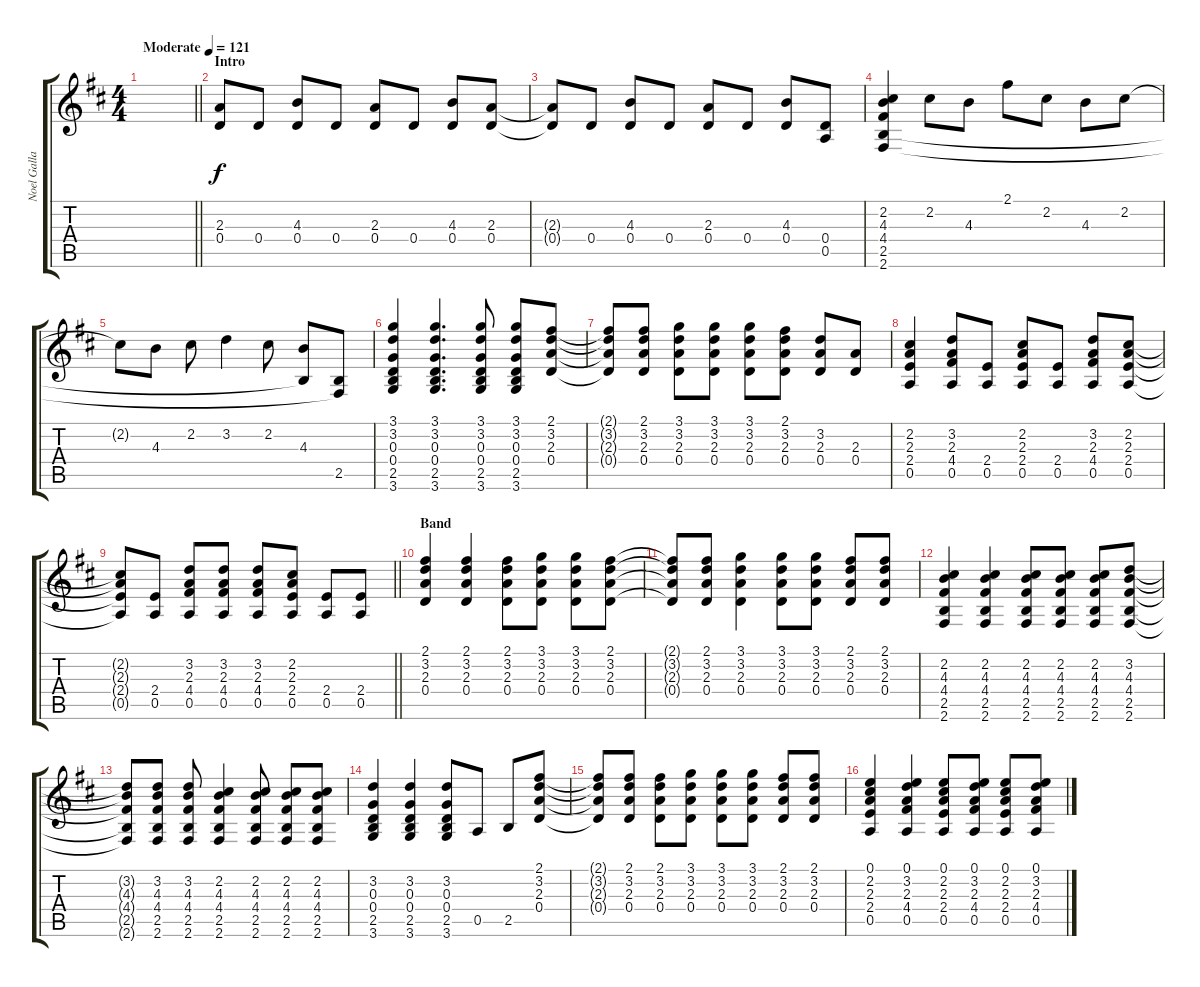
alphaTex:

\track ("Noel Gallagher" "Noel Galla") {instrument overdrivenguitar}
\staff {score tabs}
\tuning (E4 B3 G3 D3 A2 E2) {hide}
\ts (4 4)
\tempo (121 "Moderate")
\clef g2
\barLineRight lightlight
\ks d
|
\section ("" "Intro")
(2.3 0.4).8 0.4.8 (4.3 0.4).8 0.4.8 (2.3 0.4).8 0.4.8 (4.3 0.4).8 (2.3 0.4).8 |
(2.3{t} 0.4{t}).8 0.4.8 (4.3 0.4).8 0.4.8 (2.3 0.4).8 0.4.8 (4.3 0.4).8 (0.4 0.5).8 |
(2.2 4.3 4.4 2.5 2.6).4 2.2.8 4.3.8 2.1.8 2.2.8 4.3.8 2.2.8 |
2.2{t}.8 4.3.8 2.2.8 3.2.4 2.2.8 (4.3 2.5{t}).8 (2.5 2.6{t}).8 |
(3.1 3.2 0.3 0.4 2.5 3.6).4 (3.1 3.2 0.3 0.4 2.5 3.6).4{d} (3.1 3.2 0.3 0.4 2.5 3.6).8 (3.1 3.2 0.3 0.4 2.5 3.6).8 (2.1 3.2 2.3 0.4).8 |
(2.1{t} 3.2{t} 2.3{t} 0.4{t}).8 (2.1 3.2 2.3 0.4).8 (3.1 3.2 2.3 0.4).8 (3.1 3.2 2.3 0.4).8 (3.1 3.2 2.3 0.4).8 (2.1 3.2 2.3 0.4).8 (3.2 2.3 0.4).8 (2.3 0.4).8 |
(2.2 2.3 2.4 0.5).4 (3.2 2.3 4.4 0.5).8 (2.4 0.5).8 (2.2 2.3 2.4 0.5).8 (2.4 0.5).8 (3.2 2.3 4.4 0.5).8 (2.2 2.3 2.4 0.5).8 |
\barLineRight lightlight
(2.2{t} 2.3{t} 2.4{t} 0.5{t}).8 (2.4 0.5).8 (3.2 2.3 4.4 0.5).8 (3.2 2.3 4.4 0.5).8 (3.2 2.3 4.4 0.5).8 (2.2 2.3 2.4 0.5).8 (2.4 0.5).8 (2.4 0.5).8 |
\section ("" "Band")
(2.1 3.2 2.3 0.4).4 (2.1 3.2 2.3 0.4).4 (2.1 3.2 2.3 0.4).8 (3.1 3.2 2.3 0.4).8 (3.1 3.2 2.3 0.4).8 (2.1 3.2 2.3 0.4).8 |
(2.1{t} 3.2{t} 2.3{t} 0.4{t}).8 (2.1 3.2 2.3 0.4).8 (3.1 3.2 2.3 0.4).4 (3.1 3.2 2.3 0.4).8 (3.1 3.2 2.3 0.4).8 (2.1 3.2 2.3 0.4).8 (2.1 3.2 2.3 0.4).8 |
(2.2 4.3 4.4 2.5 2.6).4 (2.2 4.3 4.4 2.5 2.6).4 (2.2 4.3 4.4 2.5 2.6).8 (2.2 4.3 4.4 2.5 2.6).8 (2.2 4.3 4.4 2.5 2.6).8 (3.2 4.3 4.4 2.5 2.6).8 |
(3.2{t} 4.3{t} 4.4{t} 2.5{t} 2.6{t}).8 (3.2 4.3 4.4 2.5 2.6).8 (3.2 4.3 4.4 2.5 2.6).8 (2.2 4.3 4.4 2.5 2.6).4 (2.2 4.3 4.4 2.5 2.6).8 (2.2 4.3 4.4 2.5 2.6).8 (2.2 4.3 4.4 2.5 2.6).8 |
(3.2 0.3 0.4 2.5 3.6).4 (3.2 0.3 0.4 2.5 3.6).4 (3.2 0.3 0.4 2.5 3.6).8 0.5.8 2.5.8 (2.1 3.2 2.3 0.4).8 |
(2.1{t} 3.2{t} 2.3{t} 0.4{t}).8 (2.1 3.2 2.3 0.4).8 (2.1 3.2 2.3 0.4).8 (3.1 3.2 2.3 0.4).8 (3.1 3.2 2.3 0.4).8 (3.1 3.2 2.3 0.4).8 (2.1 3.2 2.3 0.4).8 (2.1 3.2 2.3 0.4).8 |
(0.1 2.2 2.3 2.4 0.5).4 (0.1 3.2 2.3 4.4 0.5).4 (0.1 2.2 2.3 2.4 0.5).8 (0.1 3.2 2.3 4.4 0.5).8 (0.1 2.2 2.3 2.4 0.5).8 (0.1 3.2 2.3 4.4 0.5).8
